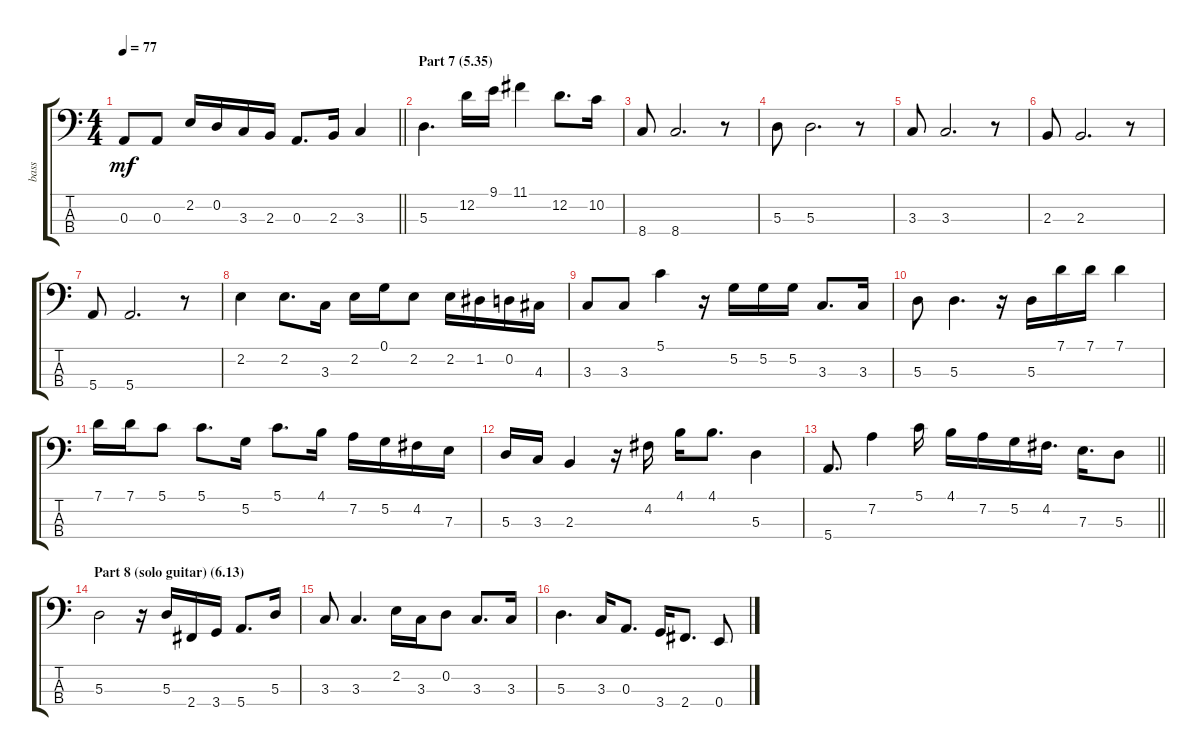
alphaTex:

\track ("bass" "bass") {instrument electricbassfinger}
\staff {score tabs}
\tuning (G2 D2 A1 E1) {hide}
\ts (4 4)
\tempo 77
\clef f4
\barLineRight lightlight
\ks c
0.3.8{dy mf} 0.3.8 2.2.16 0.2.16 3.3.16 2.3.16 0.3.8{d} 2.3.16 3.3.4 |
\section ("" "Part 7 (5.35)")
5.3.4{d} 12.2.16 9.1.16 11.1.4 12.2.8{d} 10.2.16 |
8.4.8 8.4.2{d} r.8 |
5.3.8 5.3.2{d} r.8 |
3.3.8 3.3.2{d} r.8 |
2.3.8 2.3.2{d} r.8 |
5.4.8 5.4.2{d} r.8 |
2.2.4 2.2.8{d} 3.3.16 2.2.16 0.1.16 2.2.8 2.2.16 1.2.16 0.2.16 4.3.16 |
3.3.8 3.3.8 5.1.4 r.16 5.2.16 5.2.16 5.2.16 3.3.8{d} 3.3.16 |
5.3.8 5.3.4{d} r.16 5.3.16 7.1.16 7.1.16 7.1.4 |
7.1.16 7.1.16 5.1.8 5.1.8{d} 5.2.16 5.1.8{d} 4.1.16 7.2.16 5.2.16 4.2.16 7.3.16 |
5.3.16 3.3.16 2.3.4 r.16 4.2.16 4.1.16 4.1.8{d} 5.3.4 |
\barLineRight lightlight
5.4.8{d} 7.2.4 5.1.16 4.1.16 7.2.16 5.2.16 4.2.16{d} 7.3.16{d} 5.3.8 |
\section ("" "Part 8 (solo guitar) (6.13)")
5.3.2 r.16 5.3.16 2.4.16 3.4.16 5.4.8{d} 5.3.16 |
3.3.8 3.3.4{d} 2.2.16 3.3.16 0.2.8 3.3.8{d} 3.3.16 |
5.3.4{d} 3.3.16 0.3.8{d} 3.4.16 2.4.8{d} 0.4.8
